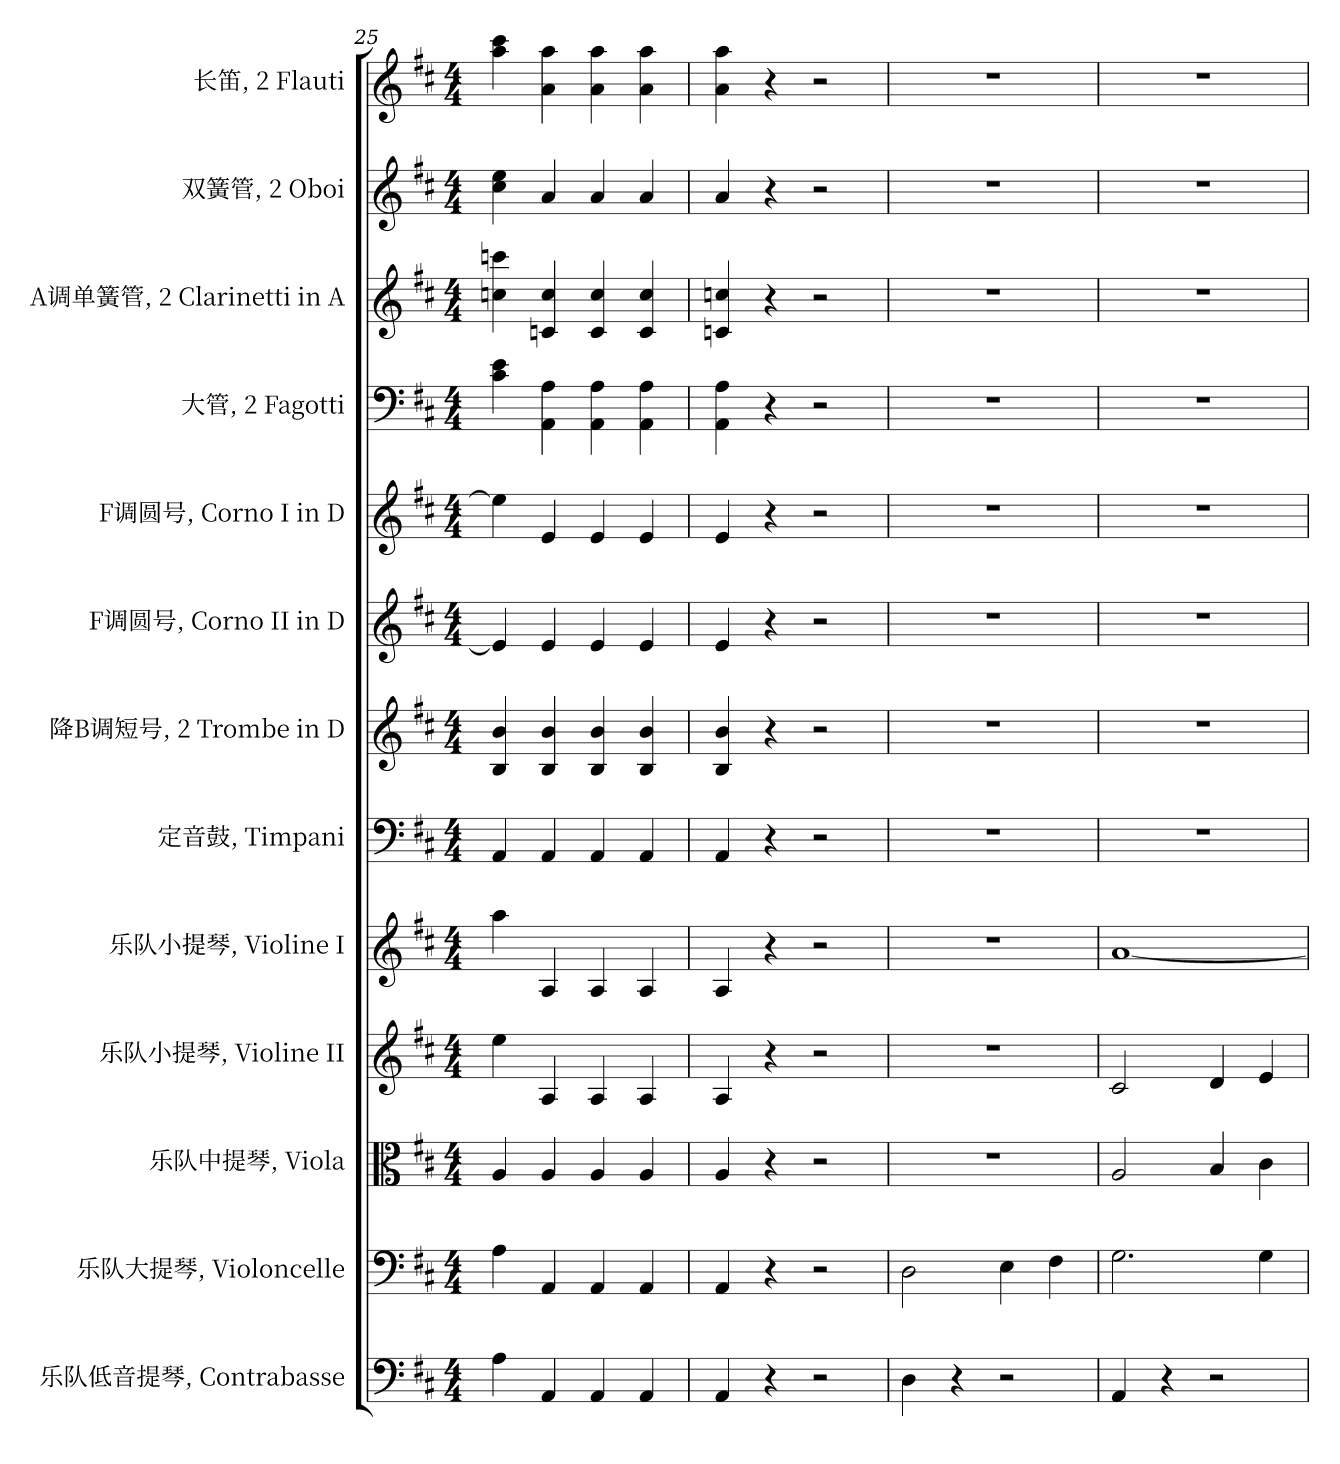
**kern	**kern	**kern	**kern	**kern	**kern	**kern	**kern	**kern	**kern	**kern	**kern	**kern
*part13	*part12	*part11	*part10	*part9	*part8	*part7	*part6	*part5	*part4	*part3	*part2	*part1
*staff13	*staff12	*staff11	*staff10	*staff9	*staff8	*staff7	*staff6	*staff5	*staff4	*staff3	*staff2	*staff1
*I"乐队低音提琴, Contrabasse	*I"乐队大提琴, Violoncelle	*I"乐队中提琴, Viola	*I"乐队小提琴, Violine II	*I"乐队小提琴, Violine I	*I"定音鼓, Timpani	*I"降B调短号, 2 Trombe in D	*I"F调圆号, Corno II in D	*I"F调圆号, Corno I in D	*I"大管, 2 Fagotti	*I"A调单簧管, 2 Clarinetti in A	*I"双簧管, 2 Oboi	*I"长笛, 2 Flauti
*I'Cbs.	*	*	*	*	*I'Timp.	*	*	*	*	*I'A Cl.	*I'Ob.	*I'Fl.
*clefF4	*clefF4	*clefC3	*clefG2	*clefG2	*clefF4	*clefG2	*clefG2	*clefG2	*clefF4	*clefG2	*clefG2	*clefG2
*ITrd7c12	*	*	*	*	*	*ITrd1c2	*ITrd4c7	*ITrd4c7	*	*ITrd2c3	*	*
*k[f#c#]	*k[f#c#]	*k[f#c#]	*k[f#c#]	*k[f#c#]	*k[f#c#]	*k[]	*k[f#]	*k[f#]	*k[f#c#]	*k[f#c#g#d#a#]	*k[f#c#]	*k[f#c#]
*M4/4	*M4/4	*M4/4	*M4/4	*M4/4	*M4/4	*M4/4	*M4/4	*M4/4	*M4/4	*M4/4	*M4/4	*M4/4
*MM278	*MM278	*MM278	*MM278	*MM278	*MM278	*MM278	*MM278	*MM278	*MM278	*MM278	*MM278	*MM278
=25	=25	=25	=25	=25	=25	=25	=25	=25	=25	=25	=25	=25
4AA\	4A\	4A/	4ee\	4aa\	4AA/	4A/ 4a/	4A/]	4a\]	4c#\ 4e\	4an\ 4aan\	4cc#\ 4ee\	4aa\ 4ccc#\
4AAA/	4AA/	4A/	4A/	4A/	4AA/	4A/ 4a/	4A/	4A/	4AA\ 4A\	4An/ 4a/	4a/	4a\ 4aa\
*	*	*	*	*	*	*	*	*	*	*	*	*MM299
4AAA/	4AA/	4A/	4A/	4A/	4AA/	4A/ 4a/	4A/	4A/	4AA\ 4A\	4A/ 4a/	4a/	4a\ 4aa\
*	*	*	*	*	*	*	*	*	*	*	*	*MM278
4AAA/	4AA/	4A/	4A/	4A/	4AA/	4A/ 4a/	4A/	4A/	4AA\ 4A\	4A/ 4a/	4a/	4a\ 4aa\
=26	=26	=26	=26	=26	=26	=26	=26	=26	=26	=26	=26	=26
*	*	*	*	*	*	*	*	*	*	*	*	*MM257
4AAA/	4AA/	4A/	4A/	4A/	4AA/	4A/ 4a/	4A/	4A/	4AA\ 4A\	4An/ 4an/	4a/	4a\ 4aa\
4r	4r	4r	4r	4r	4r	4r	4r	4r	4r	4r	4r	4r
2r	2r	2r	2r	2r	2r	2r	2r	2r	2r	2r	2r	2r
=27	=27	=27	=27	=27	=27	=27	=27	=27	=27	=27	=27	=27
4DD\	2D\	1r	1r	1r	1r	1r	1r	1r	1r	1r	1r	1r
4r	.	.	.	.	.	.	.	.	.	.	.	.
2r	4E\	.	.	.	.	.	.	.	.	.	.	.
.	4F#\	.	.	.	.	.	.	.	.	.	.	.
=28	=28	=28	=28	=28	=28	=28	=28	=28	=28	=28	=28	=28
*	*	*	*	*	*	*	*	*	*	*	*	*MM268
4AAA/	2.G\	2A/	2c#/	[1a	1r	1r	1r	1r	1r	1r	1r	1r
4r	.	.	.	.	.	.	.	.	.	.	.	.
2r	.	4B/	4d/	.	.	.	.	.	.	.	.	.
.	4G\	4c#\	4e/	.	.	.	.	.	.	.	.	.
=	=	=	=	=	=	=	=	=	=	=	=	=
*-	*-	*-	*-	*-	*-	*-	*-	*-	*-	*-	*-	*-
